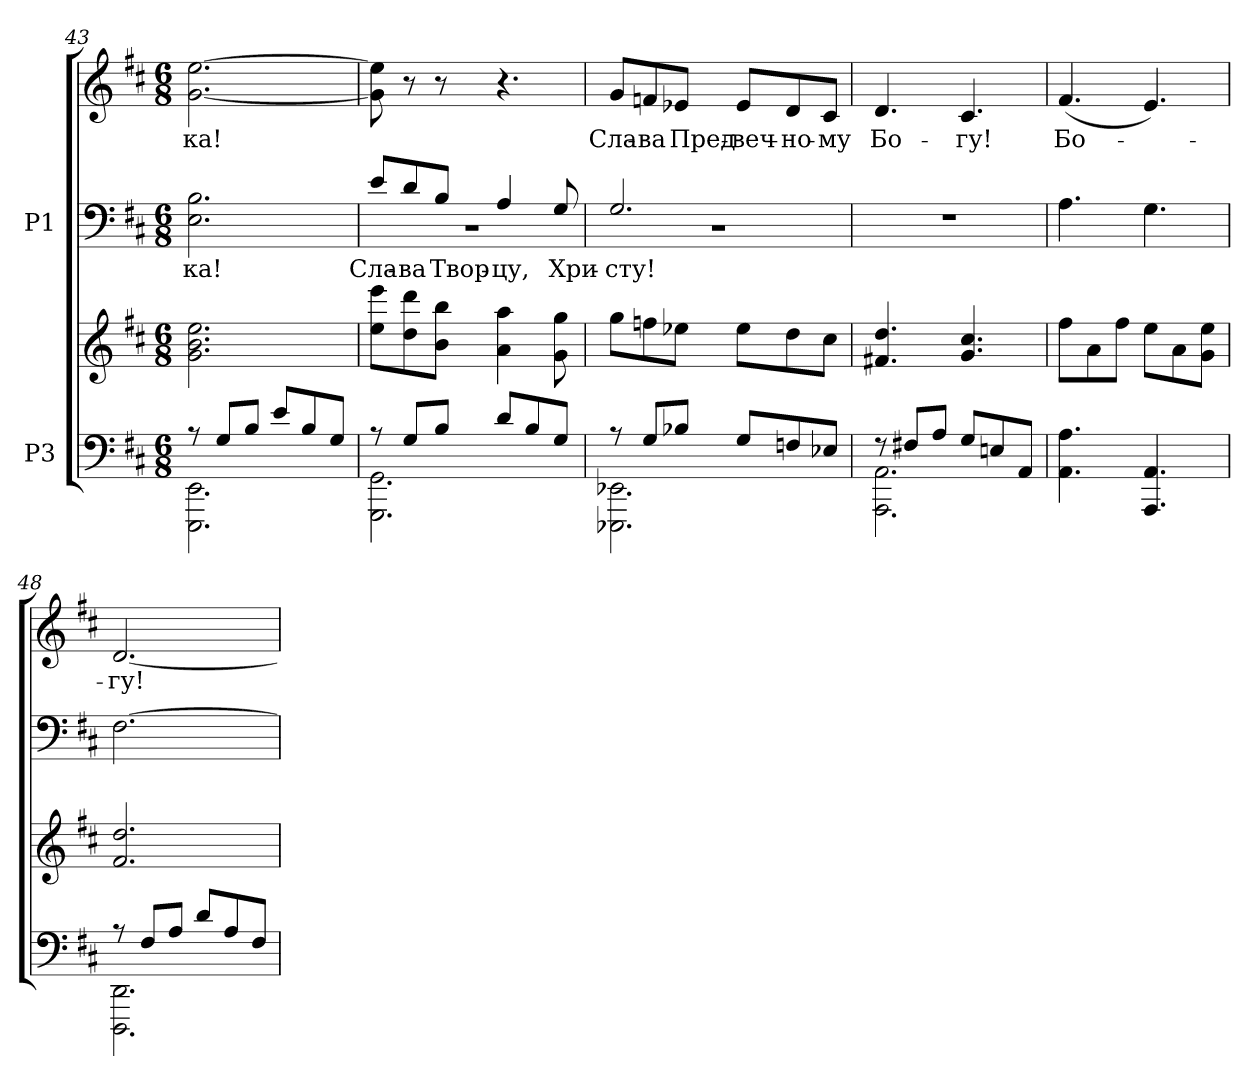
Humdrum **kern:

**kern	**kern	**kern	**text	**kern	**text
*part2	*part2	*part1	*part1	*part1	*part1
*staff4	*staff3	*staff2	*staff2	*staff1	*staff1
*I"P3	*	*I"P1	*	*	*
*clefF4	*clefG2	*clefF4	*	*clefG2	*
*k[f#c#]	*k[f#c#]	*k[f#c#]	*	*k[f#c#]	*
*D:	*D:	*D:	*	*D:	*
*M6/8	*M6/8	*M6/8	*	*M6/8	*
=43	=43	=43	=43	=43	=43
*^	*	*	*	*	*
!	!	!	!	!LO:LY:a:color=#000000	!	!
!	!	!	!	!	!	!LO:LY:b:color=#000000
8r	2.EEEi\ 2.EEi	2.gi\ 2.bi 2.eei	2.Ei\ 2.Bi	-ка!	[<2.gi\ [>2.eei	-ка!
8Gi/L	.	.	.	.	.	.
8Bi/J	.	.	.	.	.	.
8ei/L	.	.	.	.	.	.
8Bi/	.	.	.	.	.	.
8Gi/J	.	.	.	.	.	.
=44	=44	=44	=44	=44	=44	=44
*	*	*	*^	*	*	*
!	!	!	!	!LO:N:vis=1	!LO:LY:a:color=#000000	!	!
8r	2.GGGi\ 2.GGi	8eei\ 8eeeiL	8ei/L	2.r	Сла-	8gi\] 8eei]	.
!	!	!	!	!	!LO:LY:a:color=#000000	!	!
8Gi/L	.	8ddi\ 8dddi	8di/	.	-ва	8r	.
!	!	!	!	!	!LO:LY:a:color=#000000	!	!
8Bi/J	.	8bi\ 8bbiJ	8Bi/J	.	Твор-	8r	.
!	!	!	!	!	!LO:LY:a:color=#000000	!	!
8di/L	.	4ai\ 4aai	4Ai/	.	-цу,	4.r	.
8Bi/	.	.	.	.	.	.	.
!	!	!	!	!	!LO:LY:a:color=#000000	!	!
8Gi/J	.	8gi\ 8ggi	8Gi/	.	Хри-	.	.
!!LO:LB:g=z
=45	=45	=45	=45	=45	=45	=45	=45
!	!	!	!	!LO:N:vis=1	!LO:LY:a:color=#000000	!	!
!	!	!	!	!	!	!	!LO:LY:b:color=#000000
8r	2.EEE-Xi\ 2.EE-Xi	8ggi\L	2.Gi/	2.r	-сту!	8gi/L	Сла-
!	!	!	!	!	!	!	!LO:LY:b:color=#000000
8Gi/L	.	8ffni\	.	.	.	8fni/	-ва
!	!	!	!	!	!	!	!LO:LY:b:color=#000000
8B-Xi/J	.	8ee-Xi\J	.	.	.	8e-Xi/J	Пред-
!	!	!	!	!	!	!	!LO:LY:b:color=#000000
8Gi/L	.	8ee-i\L	.	.	.	8e-i/L	-веч-
!	!	!	!	!	!	!	!LO:LY:b:color=#000000
8Fni/	.	8ddi\	.	.	.	8di/	-но-
!	!	!	!	!	!	!	!LO:LY:b:color=#000000
8E-Xi/J	.	8cc#i\J	.	.	.	8c#i/J	-му
*	*	*	*v	*v	*	*	*
=46	=46	=46	=46	=46	=46	=46
!	!	!	!LO:N:vis=1	!	!	!
!	!	!	!	!	!	!LO:LY:b:color=#000000
8r	2.AAAi\ 2.AAi	4.f#Xi/ 4.ddi	2.r	.	4.di/	Бо-
8F#Xi/L	.	.	.	.	.	.
8Ai/J	.	.	.	.	.	.
!	!	!	!	!	!	!LO:LY:b:color=#000000
8Gi/L	.	4.gi/ 4.cc#i	.	.	4.c#i/	-гу!
8Eni/	.	.	.	.	.	.
8AAi/J	.	.	.	.	.	.
*v	*v	*	*	*	*	*
=47	=47	=47	=47	=47	=47
!	!	!	!	!	!LO:LY:b:color=#000000
4.AAi\ 4.Ai	8ff#i\L	4.Ai\	.	(4.f#i/	Бо-
.	8ai\	.	.	.	.
.	8ff#i\J	.	.	.	.
4.AAAi/ 4.AAi	8eei\L	4.Gi\	.	4.ei/)	.
.	8ai\	.	.	.	.
.	8gi\ 8eeiJ	.	.	.	.
=48	=48	=48	=48	=48	=48
*^	*	*	*	*	*
!	!	!	!	!	!	!LO:LY:b:color=#000000
8r	2.DDDi\ 2.DDi	2.f#i/ 2.ddi	[>2.F#i\	.	[<2.di/	-гу!
8F#i/L	.	.	.	.	.	.
8Ai/J	.	.	.	.	.	.
8di/L	.	.	.	.	.	.
8Ai/	.	.	.	.	.	.
8F#i/J	.	.	.	.	.	.
*v	*v	*	*	*	*	*
=	=	=	=	=	=
*-	*-	*-	*-	*-	*-
